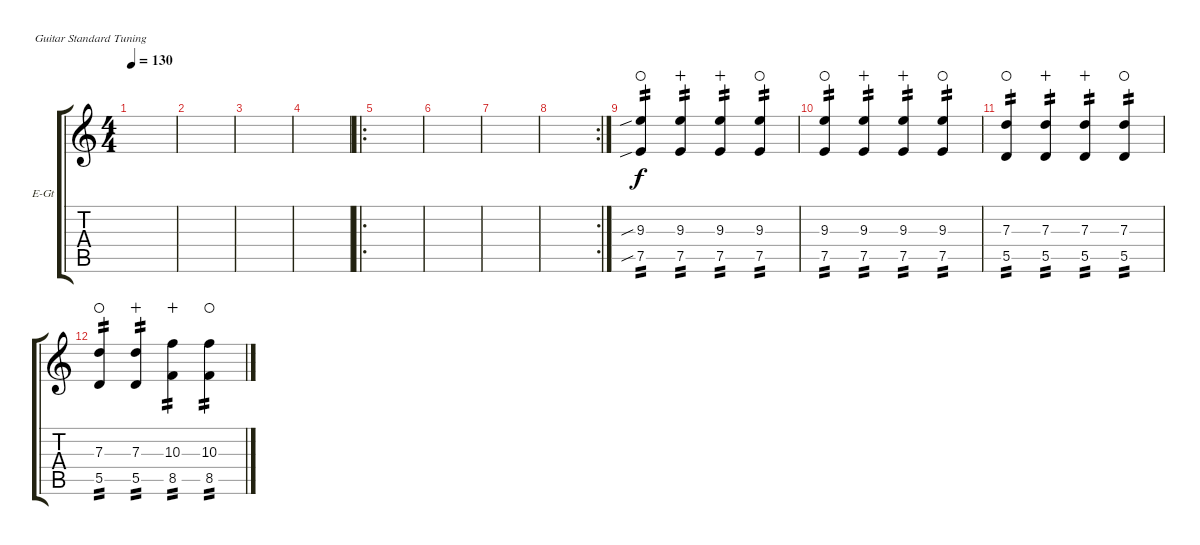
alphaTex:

\defaultSystemsLayout 4
\bracketExtendMode groupsimilarinstruments
\firstSystemTrackNameOrientation horizontal
\otherSystemsTrackNameOrientation horizontal
\track ("Electric Guitar" "E-Gt") {instrument distortionguitar}
\staff {score tabs}
\tuning (E4 B3 G3 D3 A2 E2)
\ts (4 4)
\tempo 130
\clef g2
\ks c
|
|
|
|
\ro
|
|
|
\rc 2
|
(7.5{sib} 9.3{sib}).4{tp 2 waho} (7.5 9.3).4{tp 2 wahc} (7.5 9.3).4{tp 2 wahc} (7.5 9.3).4{tp 2 waho} |
(7.5 9.3).4{tp 2 waho} (7.5 9.3).4{tp 2 wahc} (7.5 9.3).4{tp 2 wahc} (7.5 9.3).4{tp 2 waho} |
(5.5 7.3).4{tp 2 waho} (5.5 7.3).4{tp 2 wahc} (5.5 7.3).4{tp 2 wahc} (5.5 7.3).4{tp 2 waho} |
(5.5 7.3).4{tp 2 waho} (5.5 7.3).4{tp 2 wahc} (8.5 10.3).4{tp 2 wahc} (8.5 10.3).4{tp 2 waho}
